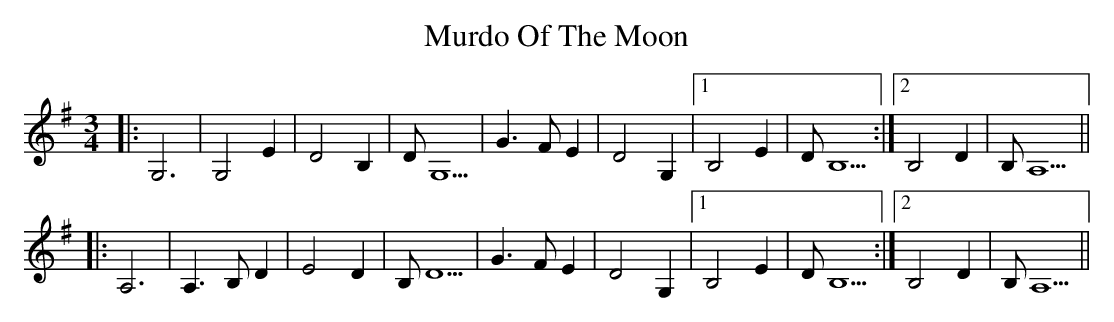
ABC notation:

X:1
T: Murdo Of The Moon
M: 3/4
L: 1/8
K: Gmaj
|:G,6|G,4 E2|D4 B,2|D G,5|G3 F E2|D4 G,2|1 B,4 E2|D B,5:|2 B,4 D2|B, A,5||
|:A,6|A,3 B, D2|E4 D2|B, D5|G3 F E2|D4 G,2|1 B,4 E2|D B,5:|2 B,4 D2|B, A,5||
